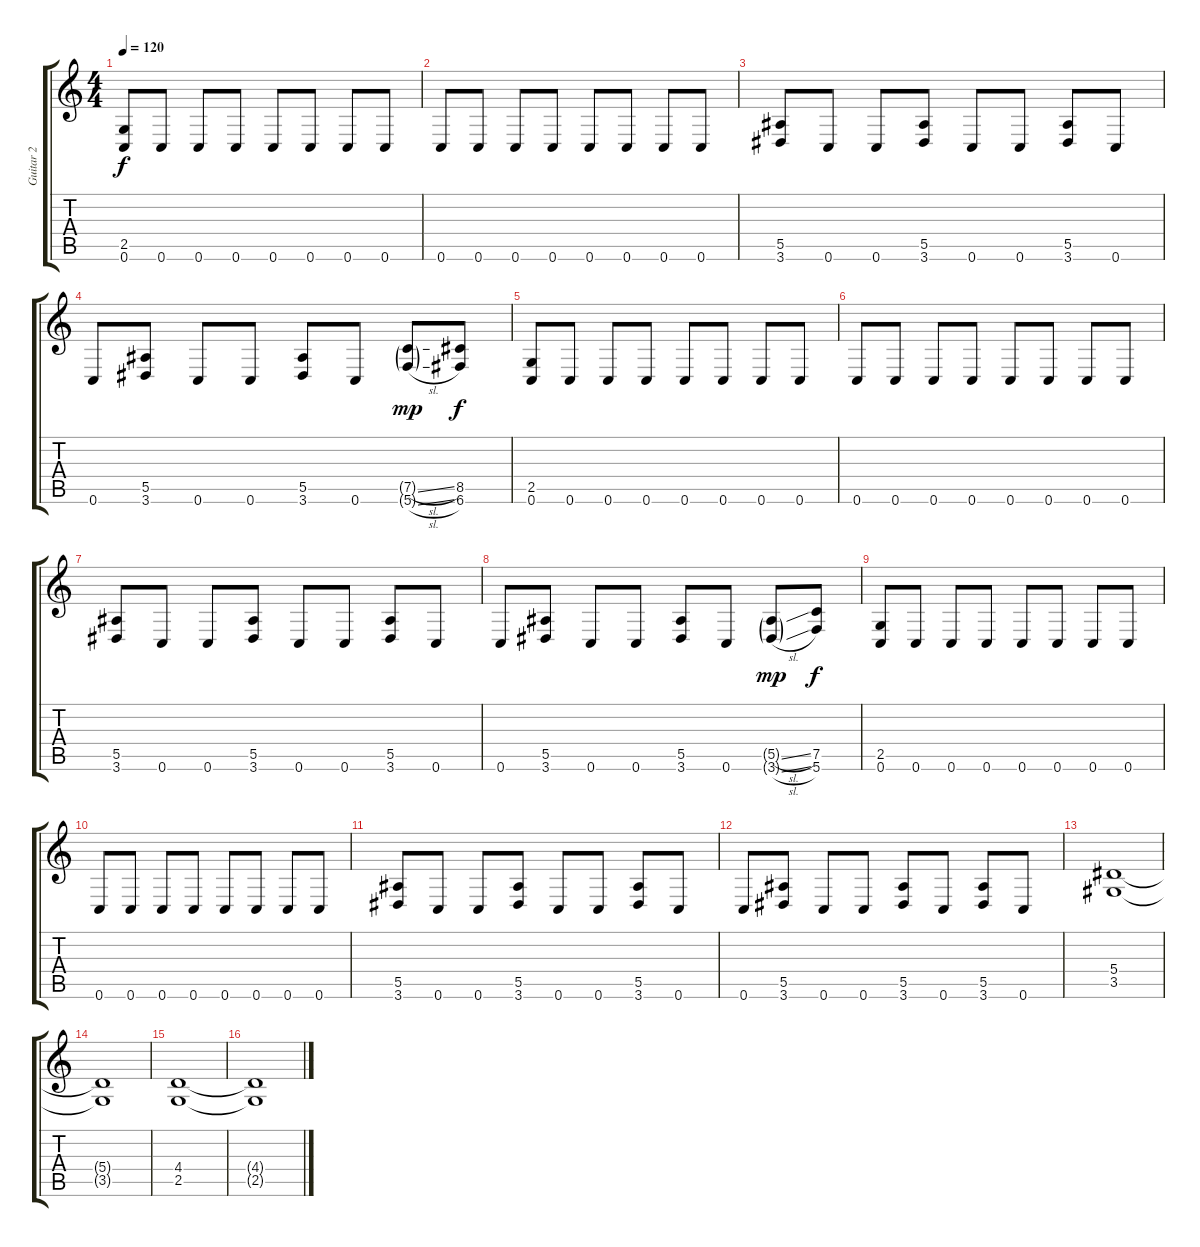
\track ("Guitar 2" "Guitar 2") {instrument distortionguitar}
\staff {score tabs}
\tuning (C4 G3 Eb3 Bb2 F2 C2) {hide}
\ts (4 4)
\tempo 120
\clef g2
\ks c
(2.5 0.6).8{dy f} 0.6.8 0.6.8 0.6.8 0.6.8 0.6.8 0.6.8 0.6.8 |
0.6.8 0.6.8 0.6.8 0.6.8 0.6.8 0.6.8 0.6.8 0.6.8 |
(5.5 3.6).8 0.6.8 0.6.8 (5.5 3.6).8 0.6.8 0.6.8 (5.5 3.6).8 0.6.8 |
0.6.8 (5.5 3.6).8 0.6.8 0.6.8 (5.5 3.6).8 0.6.8 (7.5{sl g} 5.6{sl g}).8{dy mp} (8.5 6.6).8{dy f} |
(2.5 0.6).8 0.6.8 0.6.8 0.6.8 0.6.8 0.6.8 0.6.8 0.6.8 |
0.6.8 0.6.8 0.6.8 0.6.8 0.6.8 0.6.8 0.6.8 0.6.8 |
(5.5 3.6).8 0.6.8 0.6.8 (5.5 3.6).8 0.6.8 0.6.8 (5.5 3.6).8 0.6.8 |
0.6.8 (5.5 3.6).8 0.6.8 0.6.8 (5.5 3.6).8 0.6.8 (5.5{sl g} 3.6{sl g}).8{dy mp} (7.5 5.6).8{dy f} |
(2.5 0.6).8 0.6.8 0.6.8 0.6.8 0.6.8 0.6.8 0.6.8 0.6.8 |
0.6.8 0.6.8 0.6.8 0.6.8 0.6.8 0.6.8 0.6.8 0.6.8 |
(5.5 3.6).8 0.6.8 0.6.8 (5.5 3.6).8 0.6.8 0.6.8 (5.5 3.6).8 0.6.8 |
0.6.8 (5.5 3.6).8 0.6.8 0.6.8 (5.5 3.6).8 0.6.8 (5.5 3.6).8 0.6.8 |
(5.4 3.5).1 |
(5.4{t} 3.5{t}).1 |
(4.4 2.5).1 |
(4.4{t} 2.5{t}).1
